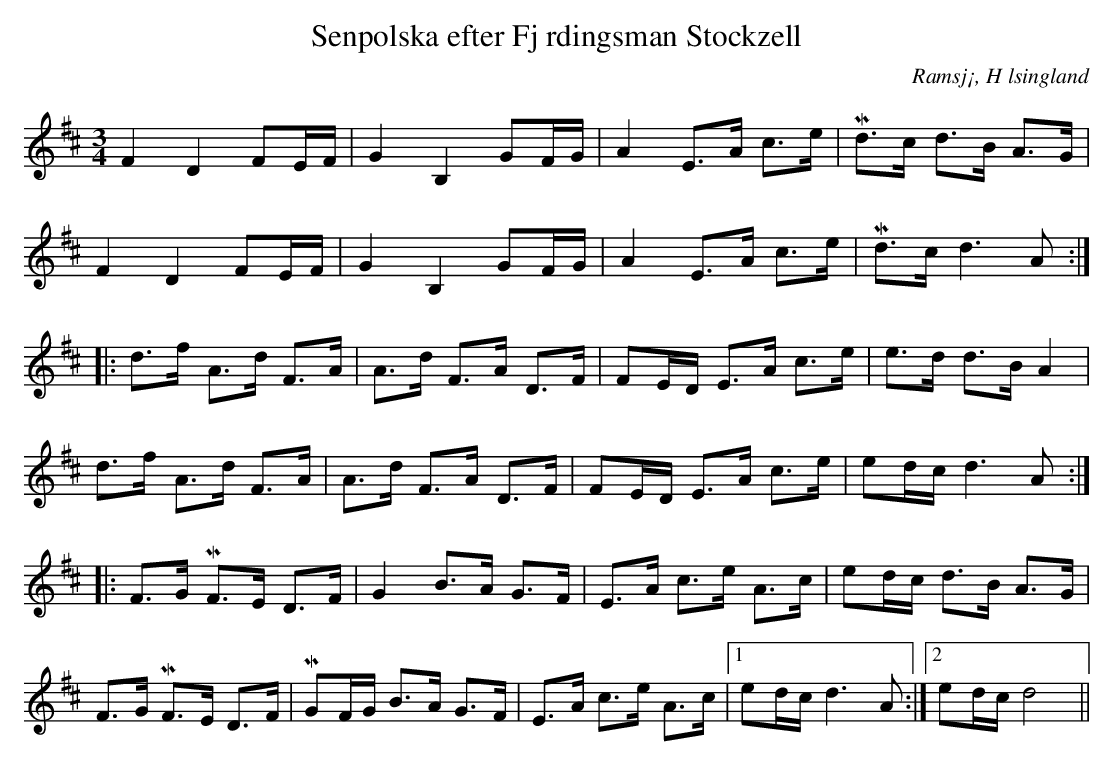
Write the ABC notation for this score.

X:1
T: Senpolska efter Fj rdingsman Stockzell
O: Ramsj¡, H lsingland
M:3/4
L:1/8
K:D
F2 D2 FE/F/|G2 B,2 GF/G/| A2 E>A c>e|Md>c d>B A>G|
F2 D2 FE/F/|G2 B,2 GF/G/| A2 E>A c>e|Md>c d2>A2:|
|:d>f A>d F>A| A>d F>A D>F|FE/D/ E>A c>e|e>d d>B A2|
d>f A>d F>A| A>d F>A D>F|FE/D/ E>A c>e|ed/c/ d2>A2:|
|:F>G MF>E D>F|G2 B>A G>F|E>A c>e A>c|ed/c/ d>B A>G|
F>G MF>E D>F|MGF/G/ B>A G>F|E>A c>e A>c|1 ed/c/ d2>A2:|2 ed/c/ d4||
